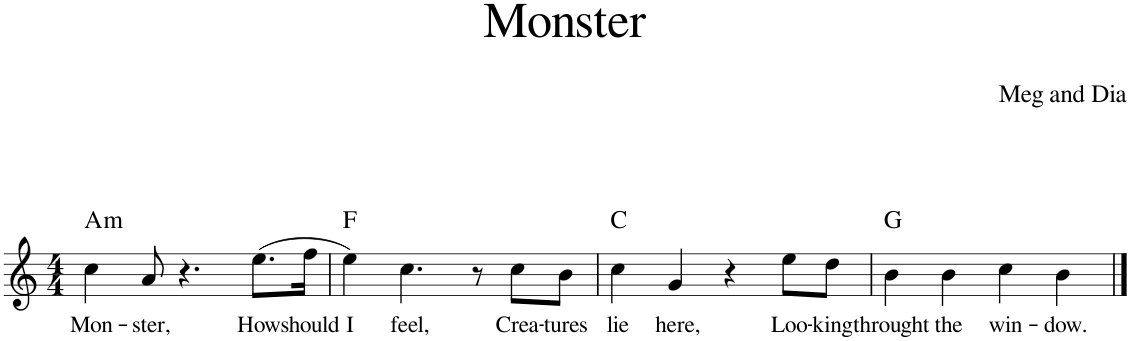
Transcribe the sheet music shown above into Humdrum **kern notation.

**kern	**text	**harte
*part1	*part1	*part1
*staff1	*staff1	*
*I"Piano	*	*
*I'Pno.	*	*
*clefG2	*	*
*k[]	*	*
*M4/4	*	*
=1	=1	=1
!	!LO:LY:b	!LO:H:kt=m
4cc\	Mon-	A:min
!	!LO:LY:b	!
8a/	-ster,	.
4.r	.	.
!	!LO:LY:b	!
(8.ee\L	How	.
!	!LO:LY:b	!
16ff\Jk	should	.
=2	=2	=2
!	!LO:LY:b	!
4ee\)	I	F:maj
!	!LO:LY:b	!
4.cc\	feel,	.
8r	.	.
!	!LO:LY:b	!
8cc\L	Crea-	.
!	!LO:LY:b	!
8b\J	-tures	.
=3	=3	=3
!	!LO:LY:b	!
4cc\	lie	C:maj
!	!LO:LY:b	!
4g/	here,	.
4r	.	.
!	!LO:LY:b	!
8ee\L	Loo-	.
!	!LO:LY:b	!
8dd\J	-king	.
=4	=4	=4
!	!LO:LY:b	!
4b\	throught	G:maj
!	!LO:LY:b	!
4b\	the	.
!	!LO:LY:b	!
4cc\	win-	.
!	!LO:LY:b	!
4b\	-dow.	.
==	==	==
*-	*-	*-
